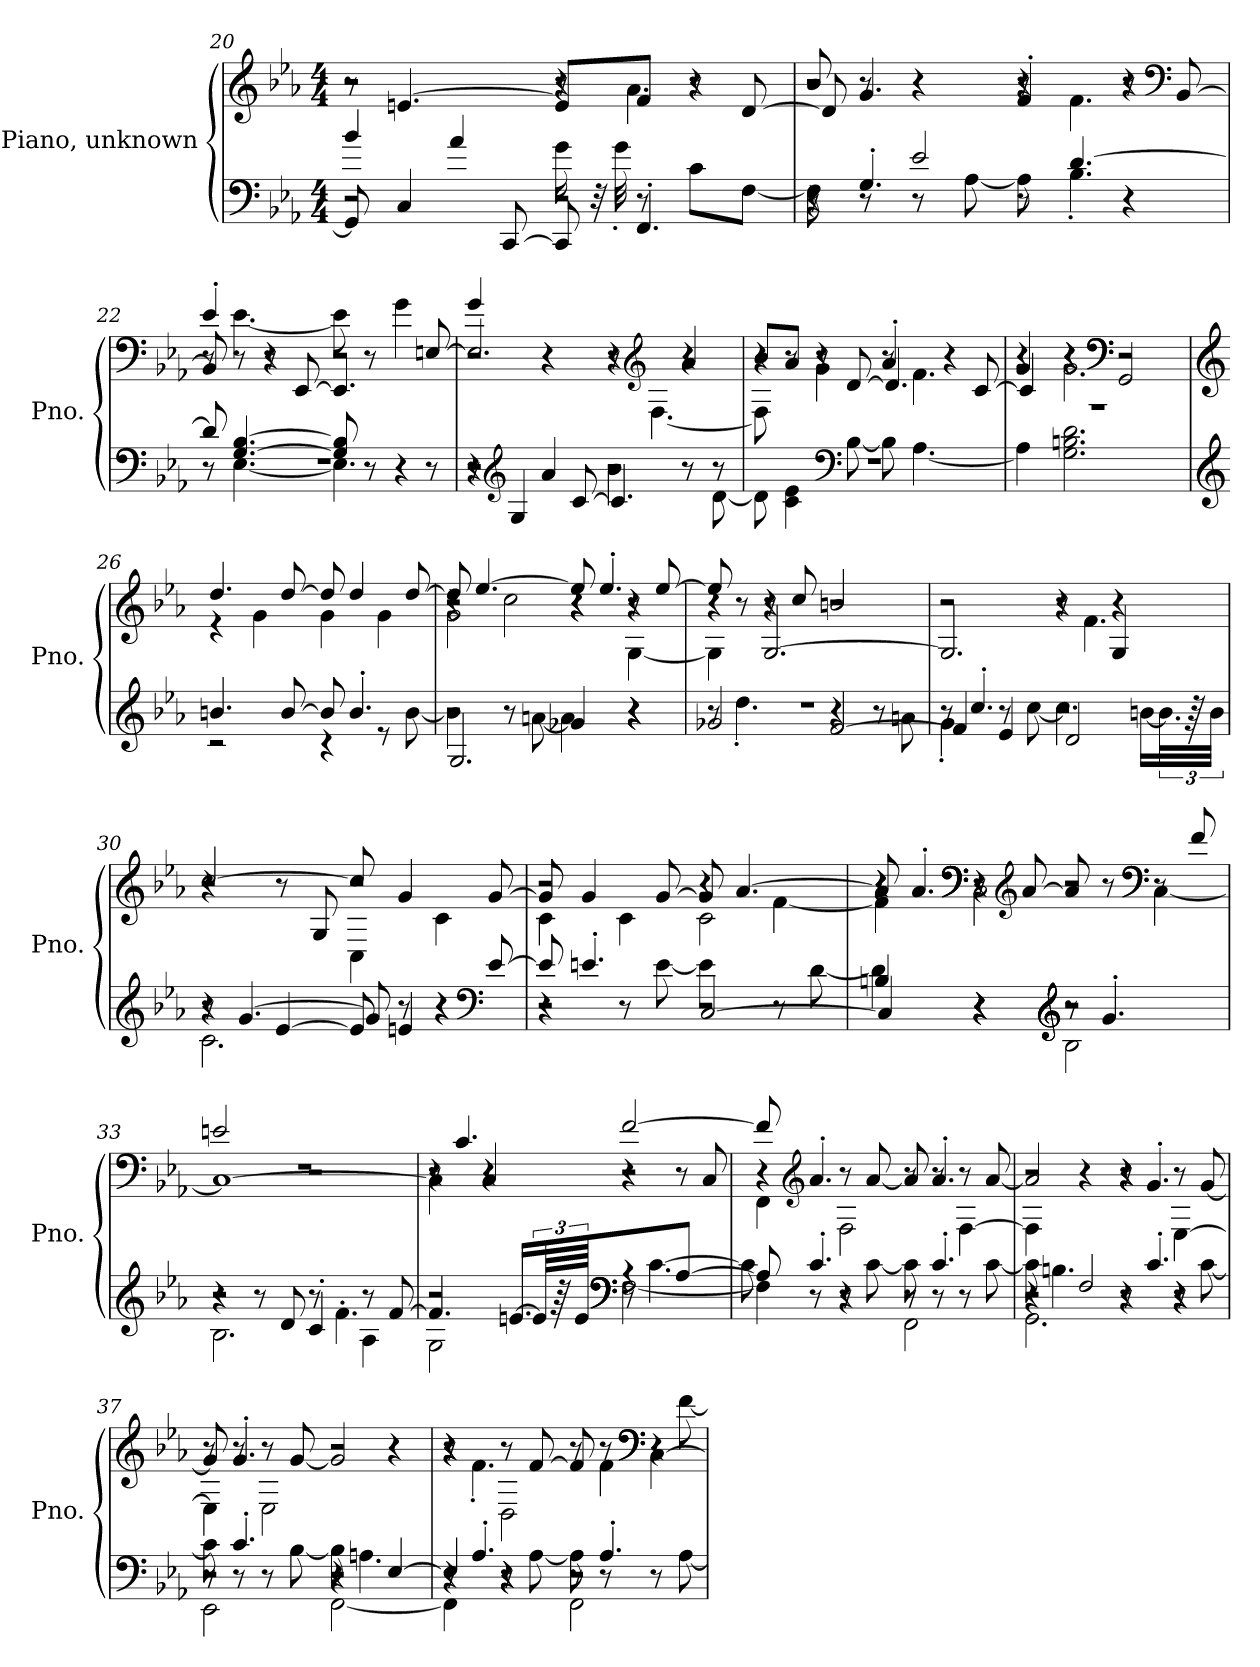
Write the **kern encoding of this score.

**kern	**kern
*part1	*part1
*staff2	*staff1
*I"Piano, unknown	*
*I'Pno.	*
!!LO:PB:g=z
*clefF4	*clefG2
*k[b-e-a-]	*k[b-e-a-]
*M4/4	*M4/4
=20	=20
*^	*^
*	*^	*	*^
4b-/	2r	8GG/]	8r	2r	2r
.	.	4C/	[4.en/	.	.
4a-/	.	.	.	.	.
.	.	[8CC/	.	.	.
2r	16g\	8CC/]	8e/L]	8r	4r
.	32r	.	.	.	.
.	32g'\	.	.	.	.
.	8r	4.FF'/	8f/J	4.a-\	.
.	8c\L	.	4r	.	8r
.	[8F\J	.	.	.	[8d/
=21	=21	=21	=21	=21	=21
4r	8F\]	8r	8b-/	2r	8d/]
.	8r	4.G'/	4.g/	.	8r
2e-/	8r	.	.	.	4r
.	[8A-\	.	.	.	.
.	8A-\]	8r	4f'/	8r	4r
.	4.B-'\	[4.d/	.	4.f\	.
4r	.	.	4r	.	8r
*	*	*	*clefF4	*	*
.	.	.	.	.	[8BB-/
=22	=22	=22	=22	=22	=22
1r	8r	8d/]	4e-'/	8r	8BB-/]
.	[4.E-\	[4.G/ [4.B-/	.	[4.e-\	8r
.	.	.	4r	.	8r
.	.	.	.	.	[8EE-/
.	4.E-\]	8G/] 8B-/]	2r	8e-\]	4.EE-/]
.	.	8r	.	8r	.
.	.	4r	.	4g\	.
.	8r	.	.	.	[8En/
!!LO:LB:g=z	!!	!!
=23	=23	=23	=23	=23	=23
4r	2r	8r	4g/	2r	2.E/]
*clefG2	*	*	*	*	*
.	.	4G/	.	.	.
4a-/	.	.	4r	.	.
.	.	[8c/	.	.	.
2r	4b-\	4.c/]	4r	8r	.
*	*	*	*clefG2	*	*
.	.	.	.	[4.F\	.
.	8r	.	4a-/	.	4r
.	[8d\	8r	.	.	.
*	*v	*v	*	*	*
=24	=24	=24	=24	=24
1r	8d\]	8b-/L	8F\]	4r
.	4c\ 4e-\	8a-/J	8r	.
.	.	4r	4g\	8r
*clefF4	*	*	*	*
.	[8B-\	.	.	[8d/
.	8B-\]	4a-'/	8r	4.d/]
.	[4.A-\	.	4.f\	.
.	.	4r	.	.
.	.	.	.	[8c/
=25	=25	=25	=25	=25
1r	4A-\]	4g/	4r	4c/]
.	2.G\ 2.Bn\ 2.d\	4r	2.g\	4r
*	*	*clefF4	*	*
.	.	2GG/	.	2r
*	*	*v	*v	*v
!!LO:LB:g=z
=26	=26	=26
*clefG2	*	*clefG2
*	*	*^
4.bn/	2r	4.dd/	4r
.	.	.	4g\
[8b/	.	[8dd/	.
8b/]	4r	8dd/]	4g\
4.b'/	.	4dd/	.
.	8r	.	4g\
.	[8b\	[8dd/	.
=27	=27	=27	=27
*	*^	*^	*^
2r	4b\]	2.G/	8dd/]	4r	2r	2g\
.	.	.	[4.ee-/	.	.	.
.	8r	.	.	2cc\	.	.
.	[8an\	.	.	.	.	.
4g-X/	4a\]	.	8ee-/]	.	4r	4r
.	.	.	4.ee-'/	.	.	.
4r	4r	4r	.	4r	8r	[4G\
.	.	.	.	.	[8ee-/	.
*	*	*	*	*	*v	*v
=28	=28	=28	=28	=28	=28
1r	8r	2g-X/	4r	8ee-/]	4G\]
.	4.dd'\	.	.	8r	.
.	.	.	[2.G/	8r	4r
.	.	.	.	8cc/	.
.	4r	[2f/	.	2bn/	2r
.	8r	.	.	.	.
.	8an\	.	.	.	.
!!LO:LB:g=z	!!	!!
=29	=29	=29	=29	=29	=29
8r	4g'\	4f/]	2.G/]	2r	2r
4.cc'/	.	.	.	.	.
.	8r	4e-/	.	.	.
.	[8cc\	.	.	.	.
2r	4.cc\]	2d/	.	4r	8r
.	.	.	.	.	4.f\
.	.	.	4r	4G/	.
.	[16bn\LL	.	.	.	.
.	48.b\JJk]	.	.	.	.
.	96r	.	.	.	.
.	48b\	.	.	.	.
=30	=30	=30	=30	=30	=30
4r	2.c\	8r	[2cc/	4r	2r
.	.	[4.g/	.	.	.
[4e-/	.	.	.	8r	.
.	.	.	.	8G/	.
8e-/]	.	8g/]	8cc/]	2r	4C\
4en/	.	8r	4g/	.	.
.	4r	4r	.	.	4c\
*clefF4	*	*	*	*	*
[8e/	.	.	[8g/	.	.
=31	=31	=31	=31	=31	=31
8e/]	4r	2r	8g/]	2r	4c\
4.en'/	.	.	4g/	.	.
.	8r	.	.	.	4c\
.	[8e\	.	[8g/	.	.
2r	4e\]	[2C/	8g/]	4r	2c\
.	.	.	[4.a-/	.	.
.	8r	.	.	[4f\	.
.	[8d\	.	.	.	.
!!LO:LB:g=z
=32	=32	=32	=32	=32	=32
*	*	*	*	*	*^
4Bn/	4d\]	4C/]	8a-/]	4f\]	4r	4r
.	.	.	4.a-'/	.	.	.
*	*	*	*clefF4	*	*	*
4r	4r	4r	.	4r	8r	2C\
*	*	*	*clefG2	*	*	*
.	.	.	.	.	[8a-/	.
*clefG2	*	*	*	*	*	*
8r	2B\	2r	2r	2r	8a-/]	.
4.g'/	.	.	.	.	8r	.
*	*	*	*clefF4	*	*	*
.	.	.	.	.	8r	[4C\
.	.	.	.	.	8f/	.
*	*	*	*	*	*v	*v
=33	=33	=33	=33	=33	=33
4r	2.B-\	2r	1r	2en/	1C_
8r	.	.	.	.	.
8d/	.	.	.	.	.
4c'/	.	8r	.	2r	.
.	.	4.f'\	.	.	.
8r	4A-\	.	.	.	.
[8f/	.	.	.	.	.
=34	=34	=34	=34	=34	=34
4.f/]	2G\	2r	8r	4r	4C\]
.	.	.	4.c/	.	.
.	.	.	.	4C/	4r
[16.en/LL	.	.	.	.	.
96e/JJkk]	.	.	.	.	.
96r	.	.	.	.	.
96e/	.	.	.	.	.
*clefF4	*	*	*	*	*
4r	[2F\	8r	[2f/	4r	2r
.	.	[4.c\	.	.	.
[4A-/	.	.	.	8r	.
.	.	.	.	8C/	.
!!LO:LB:g=z	!!	!!
=35	=35	=35	=35	=35	=35
8A-/]	4F\]	8c\]	8f/]	4r	4FF\
*	*	*	*clefG2	*	*
4.c'/	.	8r	4.a-'/	.	.
.	8r	4r	.	8r	2F\
.	[8c\	.	.	[8a-/	.
8r	8c\]	2FF\	8r	8a-/]	.
4.c'/	8r	.	4.a-'/	8r	.
.	8r	.	.	8r	[4F\
.	[8c\	.	.	[8a-/	.
=36	=36	=36	=36	=36	=36
*	*	*^	*	*	*
2r	8c\]	4r	2.GG\	2r	2a-/]	4F\]
.	4.Bn\	.	.	.	.	.
.	.	2F/	.	.	.	4r
8r	4r	.	.	8r	4r	4r
4.c'/	.	.	.	4.g'/	.	.
.	8r	4r	4r	.	8r	[4E-\
.	[8c\	.	.	.	[8g/	.
=37	=37	=37	=37	=37	=37	=37
8r	8c\]	2r	2EE-\	8r	8g/]	4E-\]
4.c'/	8r	.	.	4.g'/	8r	.
.	8r	.	.	.	8r	2E-\
.	[8B-\	.	.	.	[8g/	.
2r	8B-\]	4r	[2FF\	2r	2g/]	.
.	4.An\	.	.	.	.	.
.	.	[4E-/	.	.	.	4r
!!LO:PB:g=z	!!	!!
=38	=38	=38	=38	=38	=38	=38
8r	4r	4E-/]	4FF\]	4r	8r	4r
4.A-'/	.	.	.	.	4.f'\	.
.	8r	4r	4r	8r	.	2D\
.	[8A-\	.	.	[8f/	.	.
8r	8A-\]	2r	2FF\	8f/]	8r	.
4.A-'/	8r	.	.	8r	4f\	.
*	*	*	*	*clefF4	*	*
.	8r	.	.	4r	.	[4C\
.	[8A-\	.	.	.	[8f\	.
*v	*v	*v	*v	*	*	*
*	*v	*v	*v
=	=
*-	*-
